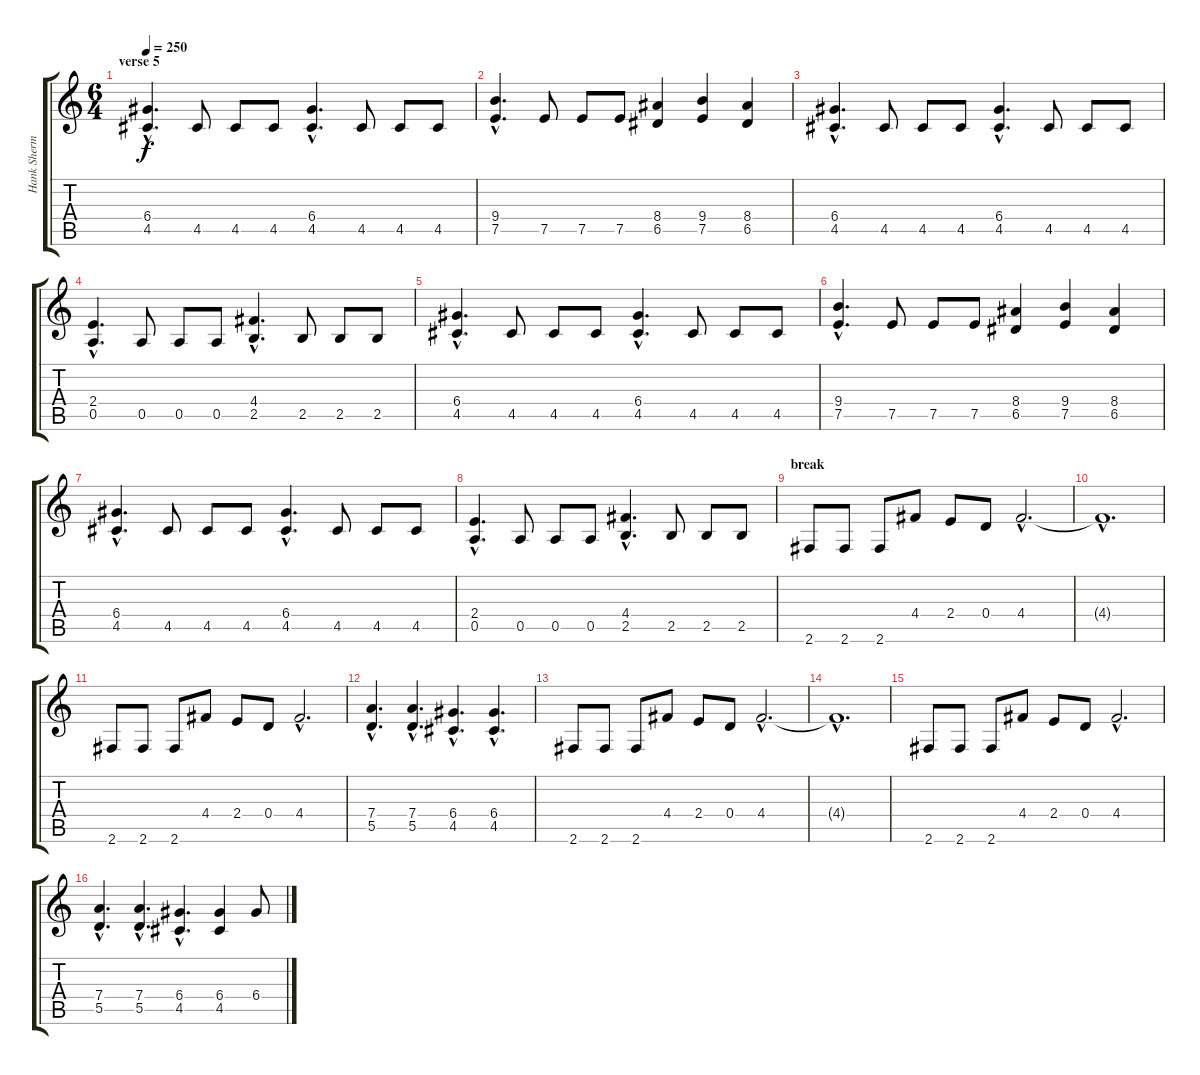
\track ("Hank Shermann" "Hank Sherm") {instrument distortionguitar}
\staff {score tabs}
\tuning (E4 B3 G3 D3 A2 E2) {hide}
\ts (6 4)
\section ("" "verse 5")
\tempo 250
\clef g2
\ks c
(6.4{hac} 4.5{hac}).4{d dy f} 4.5.8 4.5.8 4.5.8 (6.4{hac} 4.5{hac}).4{d} 4.5.8 4.5.8 4.5.8 |
(9.4{hac} 7.5{hac}).4{d} 7.5.8 7.5.8 7.5.8 (8.4 6.5).4 (9.4 7.5).4 (8.4 6.5).4 |
(6.4{hac} 4.5{hac}).4{d} 4.5.8 4.5.8 4.5.8 (6.4{hac} 4.5{hac}).4{d} 4.5.8 4.5.8 4.5.8 |
(2.4{hac} 0.5{hac}).4{d} 0.5.8 0.5.8 0.5.8 (4.4{hac} 2.5{hac}).4{d} 2.5.8 2.5.8 2.5.8 |
(6.4{hac} 4.5{hac}).4{d} 4.5.8 4.5.8 4.5.8 (6.4{hac} 4.5{hac}).4{d} 4.5.8 4.5.8 4.5.8 |
(9.4{hac} 7.5{hac}).4{d} 7.5.8 7.5.8 7.5.8 (8.4 6.5).4 (9.4 7.5).4 (8.4 6.5).4 |
(6.4{hac} 4.5{hac}).4{d} 4.5.8 4.5.8 4.5.8 (6.4{hac} 4.5{hac}).4{d} 4.5.8 4.5.8 4.5.8 |
(2.4{hac} 0.5{hac}).4{d} 0.5.8 0.5.8 0.5.8 (4.4{hac} 2.5{hac}).4{d} 2.5.8 2.5.8 2.5.8 |
\section ("" "break")
2.6.8 2.6.8 2.6.8 4.4.8 2.4.8 0.4.8 4.4{hac}.2{d} |
4.4{hac t}.1{d} |
2.6.8 2.6.8 2.6.8 4.4.8 2.4.8 0.4.8 4.4{hac}.2{d} |
(7.4{hac} 5.5{hac}).4{d} (7.4{hac} 5.5{hac}).4{d} (6.4{hac} 4.5{hac}).4{d} (6.4{hac} 4.5{hac}).4{d} |
2.6.8 2.6.8 2.6.8 4.4.8 2.4.8 0.4.8 4.4{hac}.2{d} |
4.4{hac t}.1{d} |
2.6.8 2.6.8 2.6.8 4.4.8 2.4.8 0.4.8 4.4{hac}.2{d} |
(7.4{hac} 5.5{hac}).4{d} (7.4{hac} 5.5{hac}).4{d} (6.4{hac} 4.5{hac}).4{d} (6.4 4.5).4 6.4.8
